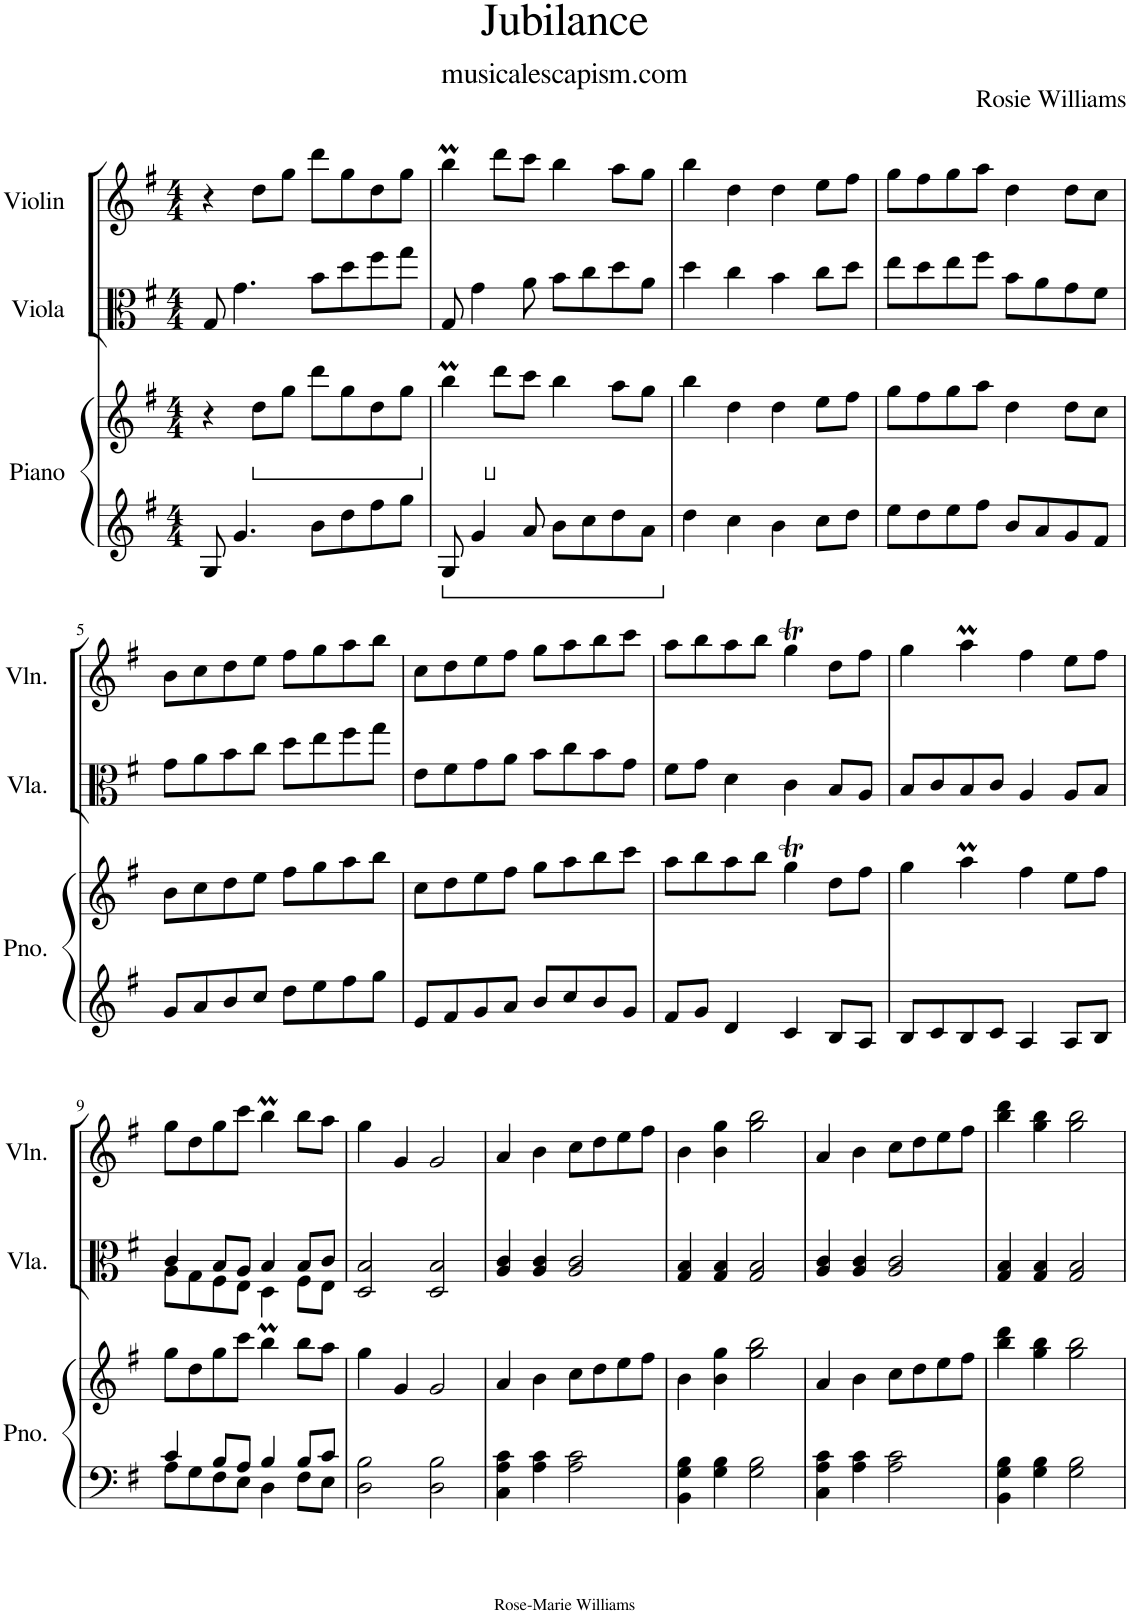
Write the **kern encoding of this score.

**kern	**kern	**kern	**kern
*part3	*part3	*part2	*part1
*staff4	*staff3	*staff2	*staff1
*I"Piano	*	*I"Viola	*I"Violin
*I'Pno.	*	*I'Vla.	*I'Vln.
*clefG2	*clefG2	*clefC3	*clefG2
*k[f#]	*k[f#]	*k[f#]	*k[f#]
*M4/4	*M4/4	*M4/4	*M4/4
=1	=1	=1	=1
8G/	4r	8G/	4r
4.g/	.	4.g\	.
*	*ped	*	*
.	8dd\L	.	8dd\L
.	8gg\J	.	8gg\J
8b\L	8ddd\L	8b\L	8ddd\L
8dd\	8gg\	8dd\	8gg\
8ff#\	8dd\	8ff#\	8dd\
8gg\J	8gg\J	8gg\J	8gg\J
=2	=2	=2	=2
*	*Xped	*	*
8G/	4bbm\	8G/	4bbm\
4g/	.	4g\	.
*	*ped	*	*
.	8ddd\L	.	8ddd\L
8a/	8ccc\J	8a\	8ccc\J
8b\L	4bb\	8b\L	4bb\
8cc\	.	8cc\	.
8dd\	8aa\L	8dd\	8aa\L
8a\J	8gg\J	8a\J	8gg\J
=3	=3	=3	=3
*Xped	*	*	*
4dd\	4bb\	4dd\	4bb\
4cc\	4dd\	4cc\	4dd\
4b\	4dd\	4b\	4dd\
8cc\L	8ee\L	8cc\L	8ee\L
8dd\J	8ff#\J	8dd\J	8ff#\J
=4	=4	=4	=4
8ee\L	8gg\L	8ee\L	8gg\L
8dd\	8ff#\	8dd\	8ff#\
8ee\	8gg\	8ee\	8gg\
8ff#\J	8aa\J	8ff#\J	8aa\J
8b/L	4dd\	8b\L	4dd\
8a/	.	8a\	.
8g/	8dd\L	8g\	8dd\L
8f#/J	8cc\J	8f#\J	8cc\J
!!LO:LB:g=z
=5	=5	=5	=5
8g/L	8b\L	8g\L	8b\L
8a/	8cc\	8a\	8cc\
8b/	8dd\	8b\	8dd\
8cc/J	8ee\J	8cc\J	8ee\J
8dd\L	8ff#\L	8dd\L	8ff#\L
8ee\	8gg\	8ee\	8gg\
8ff#\	8aa\	8ff#\	8aa\
8gg\J	8bb\J	8gg\J	8bb\J
=6	=6	=6	=6
8e/L	8cc\L	8e\L	8cc\L
8f#/	8dd\	8f#\	8dd\
8g/	8ee\	8g\	8ee\
8a/J	8ff#\J	8a\J	8ff#\J
8b/L	8gg\L	8b\L	8gg\L
8cc/	8aa\	8cc\	8aa\
8b/	8bb\	8b\	8bb\
8g/J	8ccc\J	8g\J	8ccc\J
=7	=7	=7	=7
8f#/L	8aa\L	8f#\L	8aa\L
8g/J	8bb\	8g\J	8bb\
4d/	8aa\	4d\	8aa\
.	8bb\J	.	8bb\J
4c/	4ggT\	4c\	4ggT\
8B/L	8dd\L	8B/L	8dd\L
8A/J	8ff#\J	8A/J	8ff#\J
=8	=8	=8	=8
8B/L	4gg\	8B/L	4gg\
8c/	.	8c/	.
8B/	4aaM\	8B/	4aaM\
8c/J	.	8c/J	.
4A/	4ff#\	4A/	4ff#\
8A/L	8ee\L	8A/L	8ee\L
8B/J	8ff#\J	8B/J	8ff#\J
!!LO:LB:g=z
=9	=9	=9	=9
*^	*	*^	*
4c/	8A\L	8gg\L	4c/	8A\L	8gg\L
.	8G\	8dd\	.	8G\	8dd\
8B/L	8F#\	8gg\	8B/L	8F#\	8gg\
8A/J	8E\J	8ccc\J	8A/J	8E\J	8ccc\J
4B/	4D\	4bbm\	4B/	4D\	4bbm\
8B/L	8F#\L	8bb\L	8B/L	8F#\L	8bb\L
8c/J	8E\J	8aa\J	8c/J	8E\J	8aa\J
*v	*v	*	*v	*v	*
=10	=10	=10	=10
2D\ 2B\	4gg\	2D/ 2B/	4gg\
.	4g/	.	4g/
2D\ 2B\	2g/	2D/ 2B/	2g/
=11	=11	=11	=11
4C\ 4A\ 4c\	4a/	4A/ 4c/	4a/
4A\ 4c\	4b\	4A/ 4c/	4b\
2A\ 2c\	8cc\L	2A/ 2c/	8cc\L
.	8dd\	.	8dd\
.	8ee\	.	8ee\
.	8ff#\J	.	8ff#\J
=12	=12	=12	=12
4BB\ 4G\ 4B\	4b\	4G/ 4B/	4b\
4G\ 4B\	4b\ 4gg\	4G/ 4B/	4b\ 4gg\
2G\ 2B\	2gg\ 2bb\	2G/ 2B/	2gg\ 2bb\
=13	=13	=13	=13
4C\ 4A\ 4c\	4a/	4A/ 4c/	4a/
4A\ 4c\	4b\	4A/ 4c/	4b\
2A\ 2c\	8cc\L	2A/ 2c/	8cc\L
.	8dd\	.	8dd\
.	8ee\	.	8ee\
.	8ff#\J	.	8ff#\J
=14	=14	=14	=14
4BB\ 4G\ 4B\	4bb\ 4ddd\	4G/ 4B/	4bb\ 4ddd\
4G\ 4B\	4gg\ 4bb\	4G/ 4B/	4gg\ 4bb\
2G\ 2B\	2gg\ 2bb\	2G/ 2B/	2gg\ 2bb\
=	=	=	=
*-	*-	*-	*-
